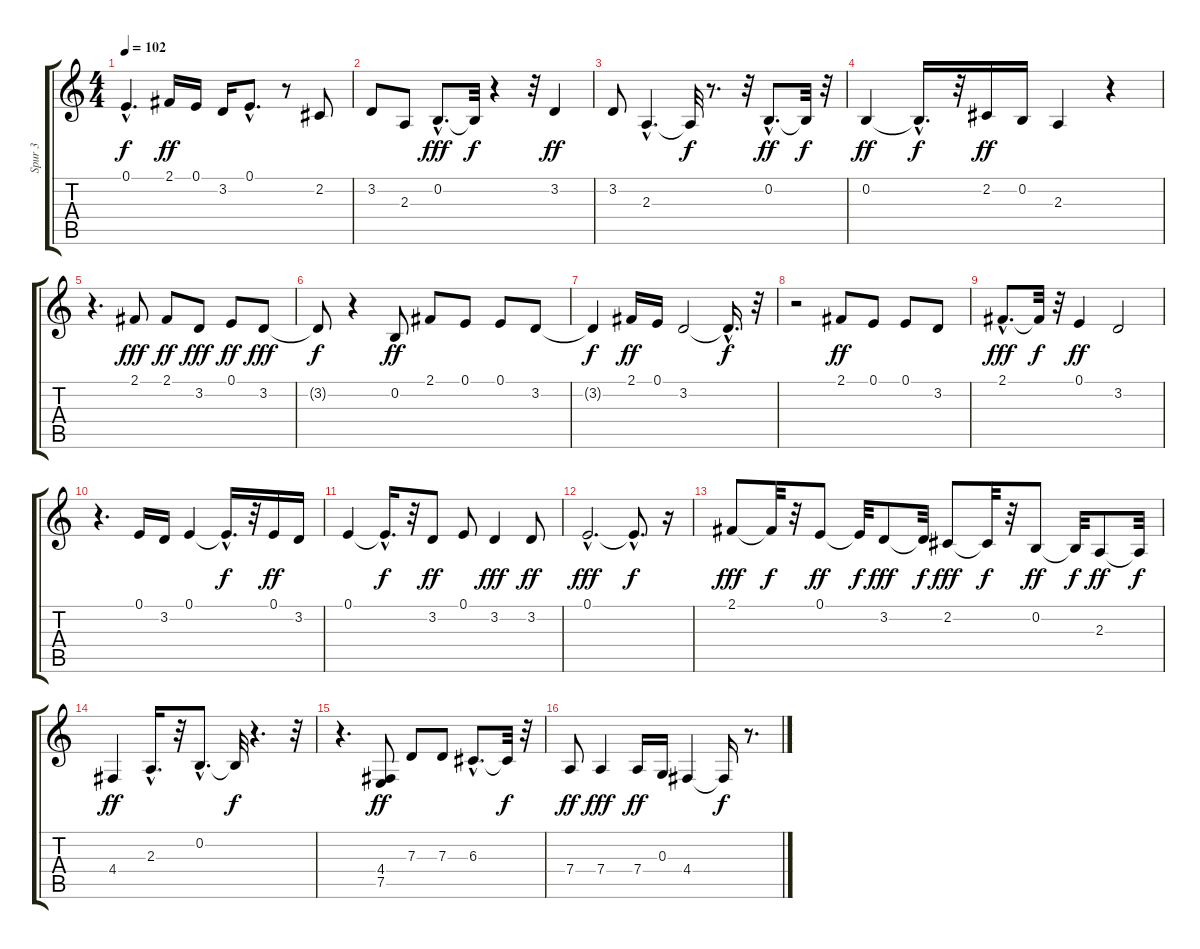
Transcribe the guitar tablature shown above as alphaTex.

\track ("Spur 3" "Spur 3") {instrument lead6voice}
\staff {score tabs}
\tuning (E4 B3 G3 D3 A2 E2) {hide}
\ts (4 4)
\tempo 102
\clef g2
\ks c
0.1{hac t}.4{d dy f} 2.1.16{dy ff} 0.1.16 3.2.16 0.1{hac}.8{d} r.8 2.2.8 |
3.2.8 2.3.8 0.2{hac}.8{d dy fff} 0.2{t}.32{dy f} r.4 r.32 3.2.4{dy ff} |
3.2.8 2.3{hac}.4{d} 2.3{t}.32{dy f} r.8{d} r.32 0.2{hac}.8{d dy ff balance 8} 0.2{t}.32{dy f} r.32 |
0.2.4{dy ff balance 8} 0.2{hac t}.16{d dy f} r.32 2.2.16{dy ff} 0.2.16 2.3.4 r.4 |
r.4{d} 2.1.8{dy fff} 2.1.8{dy ff} 3.2.8{dy fff} 0.1.8{dy ff} 3.2.8{dy fff} |
3.2{t}.8{dy f} r.4 0.2.8{dy ff} 2.1.8 0.1.8 0.1.8 3.2.8 |
3.2{t}.4{dy f} 2.1.16{dy ff} 0.1.16 3.2.2 3.2{hac t}.16{d dy f} r.32 |
r.2 2.1.8{dy ff} 0.1.8 0.1.8 3.2.8 |
2.1{hac}.8{d dy fff} 2.1{t}.32{dy f} r.32 0.1.4{dy ff} 3.2.2 |
r.4{d} 0.1.16 3.2.16 0.1.4 0.1{hac t}.16{d dy f} r.32 0.1.16{dy ff} 3.2.16 |
0.1.4 0.1{hac t}.16{d dy f} r.32 3.2.8{dy ff} 0.1.8 3.2.4{dy fff} 3.2.8{dy ff} |
0.1{hac}.2{d dy fff} 0.1{hac t}.8{d dy f} r.16 |
2.1.8{dy fff} 2.1{t}.32{dy f} r.32 0.1.8{dy ff} 0.1{t}.32{dy f} 3.2.8{dy fff} 3.2{t}.32{dy f} 2.2.8{dy fff} 2.2{t}.32{dy f} r.32 0.2.8{dy ff} 0.2{t}.32{dy f} 2.3.8{dy ff} 2.3{t}.32{dy f} |
4.4.4{dy ff} 2.3{hac}.16{d} r.32 0.2{hac}.8{d} 0.2{t}.32{dy f} r.4{d} r.32 |
r.4{d} (4.4 7.5).8{dy ff} 7.3.8 7.3.8 6.3{hac}.8{d} 6.3{t}.32{dy f} r.32 |
7.4.8{dy ff} 7.4.4{dy fff} 7.4.16{dy ff} 0.3.16 4.4.4 4.4{t}.16{dy f} r.8{d}
